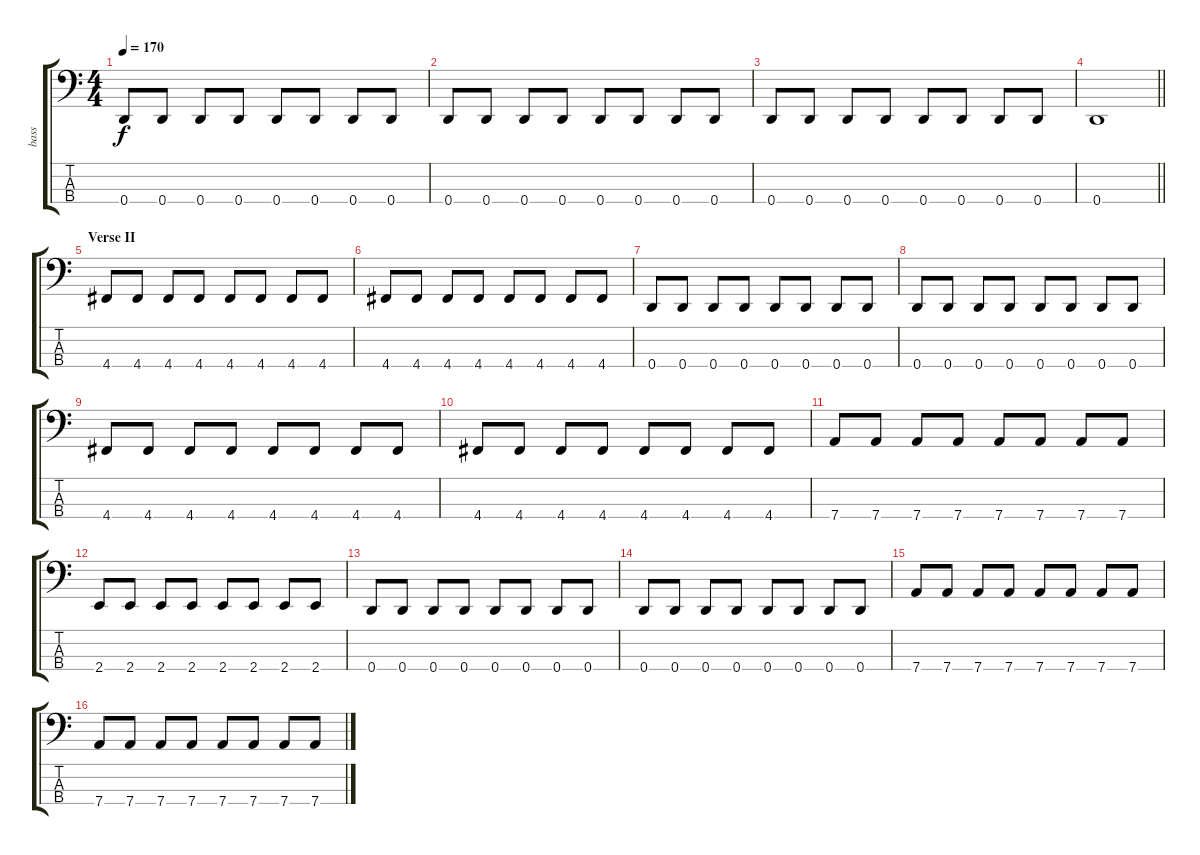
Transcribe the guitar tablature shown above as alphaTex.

\track ("bass" "bass") {instrument electricbassfinger}
\staff {score tabs}
\tuning (G2 D2 A1 D1) {hide}
\ts (4 4)
\tempo 170
\clef f4
\ks c
0.4.8{dy f} 0.4.8 0.4.8 0.4.8 0.4.8 0.4.8 0.4.8 0.4.8 |
0.4.8 0.4.8 0.4.8 0.4.8 0.4.8 0.4.8 0.4.8 0.4.8 |
0.4.8 0.4.8 0.4.8 0.4.8 0.4.8 0.4.8 0.4.8 0.4.8 |
\barLineRight lightlight
0.4.1 |
\section ("" "Verse II")
4.4.8 4.4.8 4.4.8 4.4.8 4.4.8 4.4.8 4.4.8 4.4.8 |
4.4.8 4.4.8 4.4.8 4.4.8 4.4.8 4.4.8 4.4.8 4.4.8 |
0.4.8 0.4.8 0.4.8 0.4.8 0.4.8 0.4.8 0.4.8 0.4.8 |
0.4.8 0.4.8 0.4.8 0.4.8 0.4.8 0.4.8 0.4.8 0.4.8 |
4.4.8 4.4.8 4.4.8 4.4.8 4.4.8 4.4.8 4.4.8 4.4.8 |
4.4.8 4.4.8 4.4.8 4.4.8 4.4.8 4.4.8 4.4.8 4.4.8 |
7.4.8 7.4.8 7.4.8 7.4.8 7.4.8 7.4.8 7.4.8 7.4.8 |
2.4.8 2.4.8 2.4.8 2.4.8 2.4.8 2.4.8 2.4.8 2.4.8 |
0.4.8 0.4.8 0.4.8 0.4.8 0.4.8 0.4.8 0.4.8 0.4.8 |
0.4.8 0.4.8 0.4.8 0.4.8 0.4.8 0.4.8 0.4.8 0.4.8 |
7.4.8 7.4.8 7.4.8 7.4.8 7.4.8 7.4.8 7.4.8 7.4.8 |
7.4.8 7.4.8 7.4.8 7.4.8 7.4.8 7.4.8 7.4.8 7.4.8
